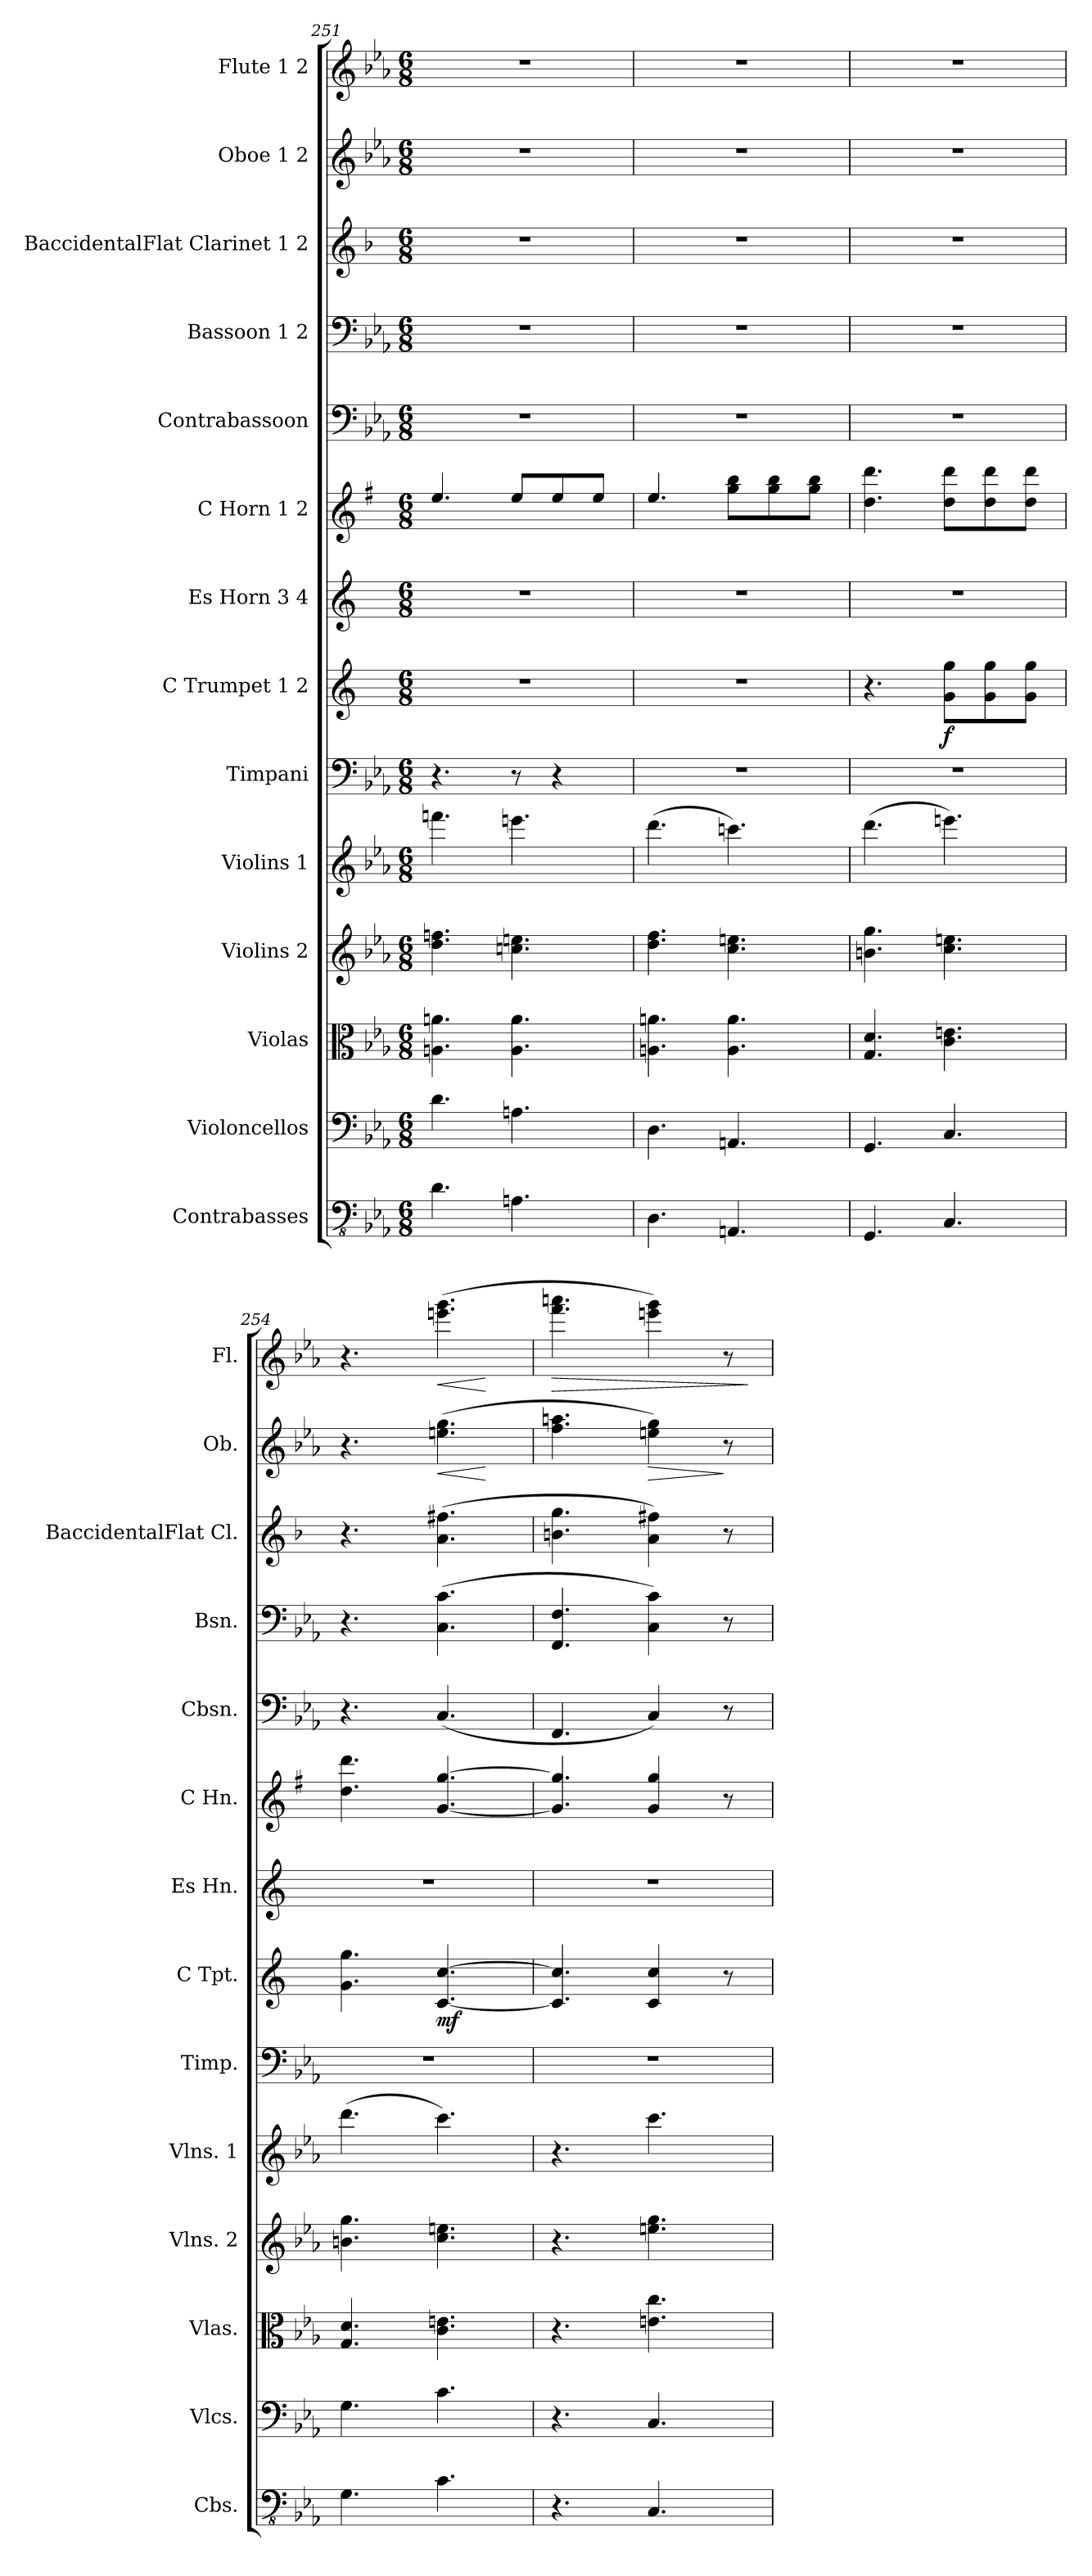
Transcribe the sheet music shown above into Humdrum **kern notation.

**kern	**kern	**kern	**kern	**kern	**kern	**kern	**dynam	**kern	**kern	**kern	**kern	**kern	**kern	**dynam	**kern	**dynam
*part14	*part13	*part12	*part11	*part10	*part9	*part8	*part8	*part7	*part6	*part5	*part4	*part3	*part2	*part2	*part1	*part1
*staff14	*staff13	*staff12	*staff11	*staff10	*staff9	*staff8	*staff8	*staff7	*staff6	*staff5	*staff4	*staff3	*staff2	*staff2	*staff1	*staff1
*I"Contrabasses	*I"Violoncellos	*I"Violas	*I"Violins 2	*I"Violins 1	*I"Timpani	*I"C Trumpet 1 2	*	*I"Es Horn 3 4	*I"C Horn 1 2	*I"Contrabassoon	*I"Bassoon 1 2	*I"BaccidentalFlat Clarinet 1 2	*I"Oboe 1 2	*	*I"Flute  1 2	*
*I'Cbs.	*I'Vlcs.	*I'Vlas.	*I'Vlns. 2	*I'Vlns. 1	*I'Timp.	*I'C Tpt.	*	*I'Es Hn.	*I'C Hn.	*I'Cbsn.	*I'Bsn.	*I'BaccidentalFlat Cl.	*I'Ob.	*	*I'Fl.	*
!!LO:PB:g=z
*clefFv4	*clefF4	*clefC3	*clefG2	*clefG2	*clefF4	*clefG2	*	*clefG2	*clefG2	*clefF4	*clefF4	*clefG2	*clefG2	*	*clefG2	*
*	*	*	*	*	*	*	*	*ITrd5c9	*ITrd4c7	*ITrd7c12	*	*ITrd1c2	*	*	*	*
*k[b-e-a-]	*k[b-e-a-]	*k[b-e-a-]	*k[b-e-a-]	*k[b-e-a-]	*k[b-e-a-]	*k[]	*	*k[b-e-a-]	*k[]	*k[b-e-a-]	*k[b-e-a-]	*k[b-e-a-]	*k[b-e-a-]	*	*k[b-e-a-]	*
*M6/8	*M6/8	*M6/8	*M6/8	*M6/8	*M6/8	*M6/8	*	*M6/8	*M6/8	*M6/8	*M6/8	*M6/8	*M6/8	*	*M6/8	*
=251	=251	=251	=251	=251	=251	=251	=251	=251	=251	=251	=251	=251	=251	=251	=251	=251
4.D\	4.d\	4.An\ 4.an\	4.dd\ 4.ffn\	4.fffn\	4.r	2.r	.	2.r	4.a/	2.r	2.r	2.r	2.r	.	2.r	.
4.AAn\	4.An\	4.A\ 4.a\	4.ccn\ 4.een\	4.eeen\	8r	.	.	.	8a/L	.	.	.	.	.	.	.
.	.	.	.	.	4r	.	.	.	8a/	.	.	.	.	.	.	.
.	.	.	.	.	.	.	.	.	8a/J	.	.	.	.	.	.	.
=252	=252	=252	=252	=252	=252	=252	=252	=252	=252	=252	=252	=252	=252	=252	=252	=252
4.DD\	4.D\	4.An\ 4.an\	4.dd\ 4.ff\	(4.ddd\	2.r	2.r	.	2.r	4.a/	2.r	2.r	2.r	2.r	.	2.r	.
4.AAAn/	4.AAn/	4.A\ 4.a\	4.cc\ 4.een\	4.cccn\)	.	.	.	.	8cc\ 8ee\L	.	.	.	.	.	.	.
.	.	.	.	.	.	.	.	.	8cc\ 8ee\	.	.	.	.	.	.	.
.	.	.	.	.	.	.	.	.	8cc\ 8ee\J	.	.	.	.	.	.	.
=253	=253	=253	=253	=253	=253	=253	=253	=253	=253	=253	=253	=253	=253	=253	=253	=253
4.GGG/	4.GG/	4.G/ 4.d/	4.bn\ 4.gg\	(4.ddd\	2.r	4.r	.	2.r	4.g\ 4.gg\	2.r	2.r	2.r	2.r	.	2.r	.
!	!	!	!	!	!	!	!LO:DY:b	!	!	!	!	!	!	!	!	!
4.CC/	4.C/	4.c\ 4.en\	4.cc\ 4.een\	4.eeen\)	.	8g\ 8gg\L	f	.	8g\ 8gg\L	.	.	.	.	.	.	.
.	.	.	.	.	.	8g\ 8gg\	.	.	8g\ 8gg\	.	.	.	.	.	.	.
.	.	.	.	.	.	8g\ 8gg\J	.	.	8g\ 8gg\J	.	.	.	.	.	.	.
=254	=254	=254	=254	=254	=254	=254	=254	=254	=254	=254	=254	=254	=254	=254	=254	=254
4.GG\	4.G\	4.G/ 4.d/	4.bn\ 4.gg\	(4.ddd\	2.r	4.g\ 4.gg\	.	2.r	4.g\ 4.gg\	4.r	4.r	4.r	4.r	.	4.r	.
!	!	!	!	!	!	!	!LO:DY:b	!	!	!	!	!	!	!LO:HP:b	!	!LO:HP:b
4.C\	4.c\	4.c\ 4.en\	4.cc\ 4.een\	4.ccc\)	.	[4.c/ [4.cc/	mf	.	[4.c/ [4.cc/	(4.CC/	(4.C\ 4.c\	(4.g\ 4.een\	(4.een\ 4.gg\	<	(4.eeen\ 4.ggg\	<
.	.	.	.	.	.	.	.	.	.	.	.	.	.	[	.	[
=255	=255	=255	=255	=255	=255	=255	=255	=255	=255	=255	=255	=255	=255	=255	=255	=255
!	!	!	!	!	!	!	!	!	!	!	!	!	!	!	!	!LO:HP:b
4.r	4.r	4.r	4.r	4.r	2.r	4.c/] 4.cc/]	.	2.r	4.c/] 4.cc/]	4.FFF/	4.FF/ 4.F/	4.an\ 4.ff\	4.ff\ 4.aan\	.	4.fff\ 4.aaan\	>
!	!	!	!	!	!	!	!	!	!	!	!	!	!	!LO:HP:b	!	!
4.CC/	4.C/	4.en\ 4.cc\	4.een\ 4.gg\	4.ccc\	.	4c/ 4cc/	.	.	4c/ 4cc/	4CC/)	4C\ 4c\)	4g\ 4een\)	4een\ 4gg\)	>	4eeen\ 4ggg\)	.
.	.	.	.	.	.	8r	.	.	8r	8r	8r	8r	8r	]	8r	.
.	.	.	.	.	.	.	.	.	.	.	.	.	.	.	.	]
=	=	=	=	=	=	=	=	=	=	=	=	=	=	=	=	=
*-	*-	*-	*-	*-	*-	*-	*-	*-	*-	*-	*-	*-	*-	*-	*-	*-
